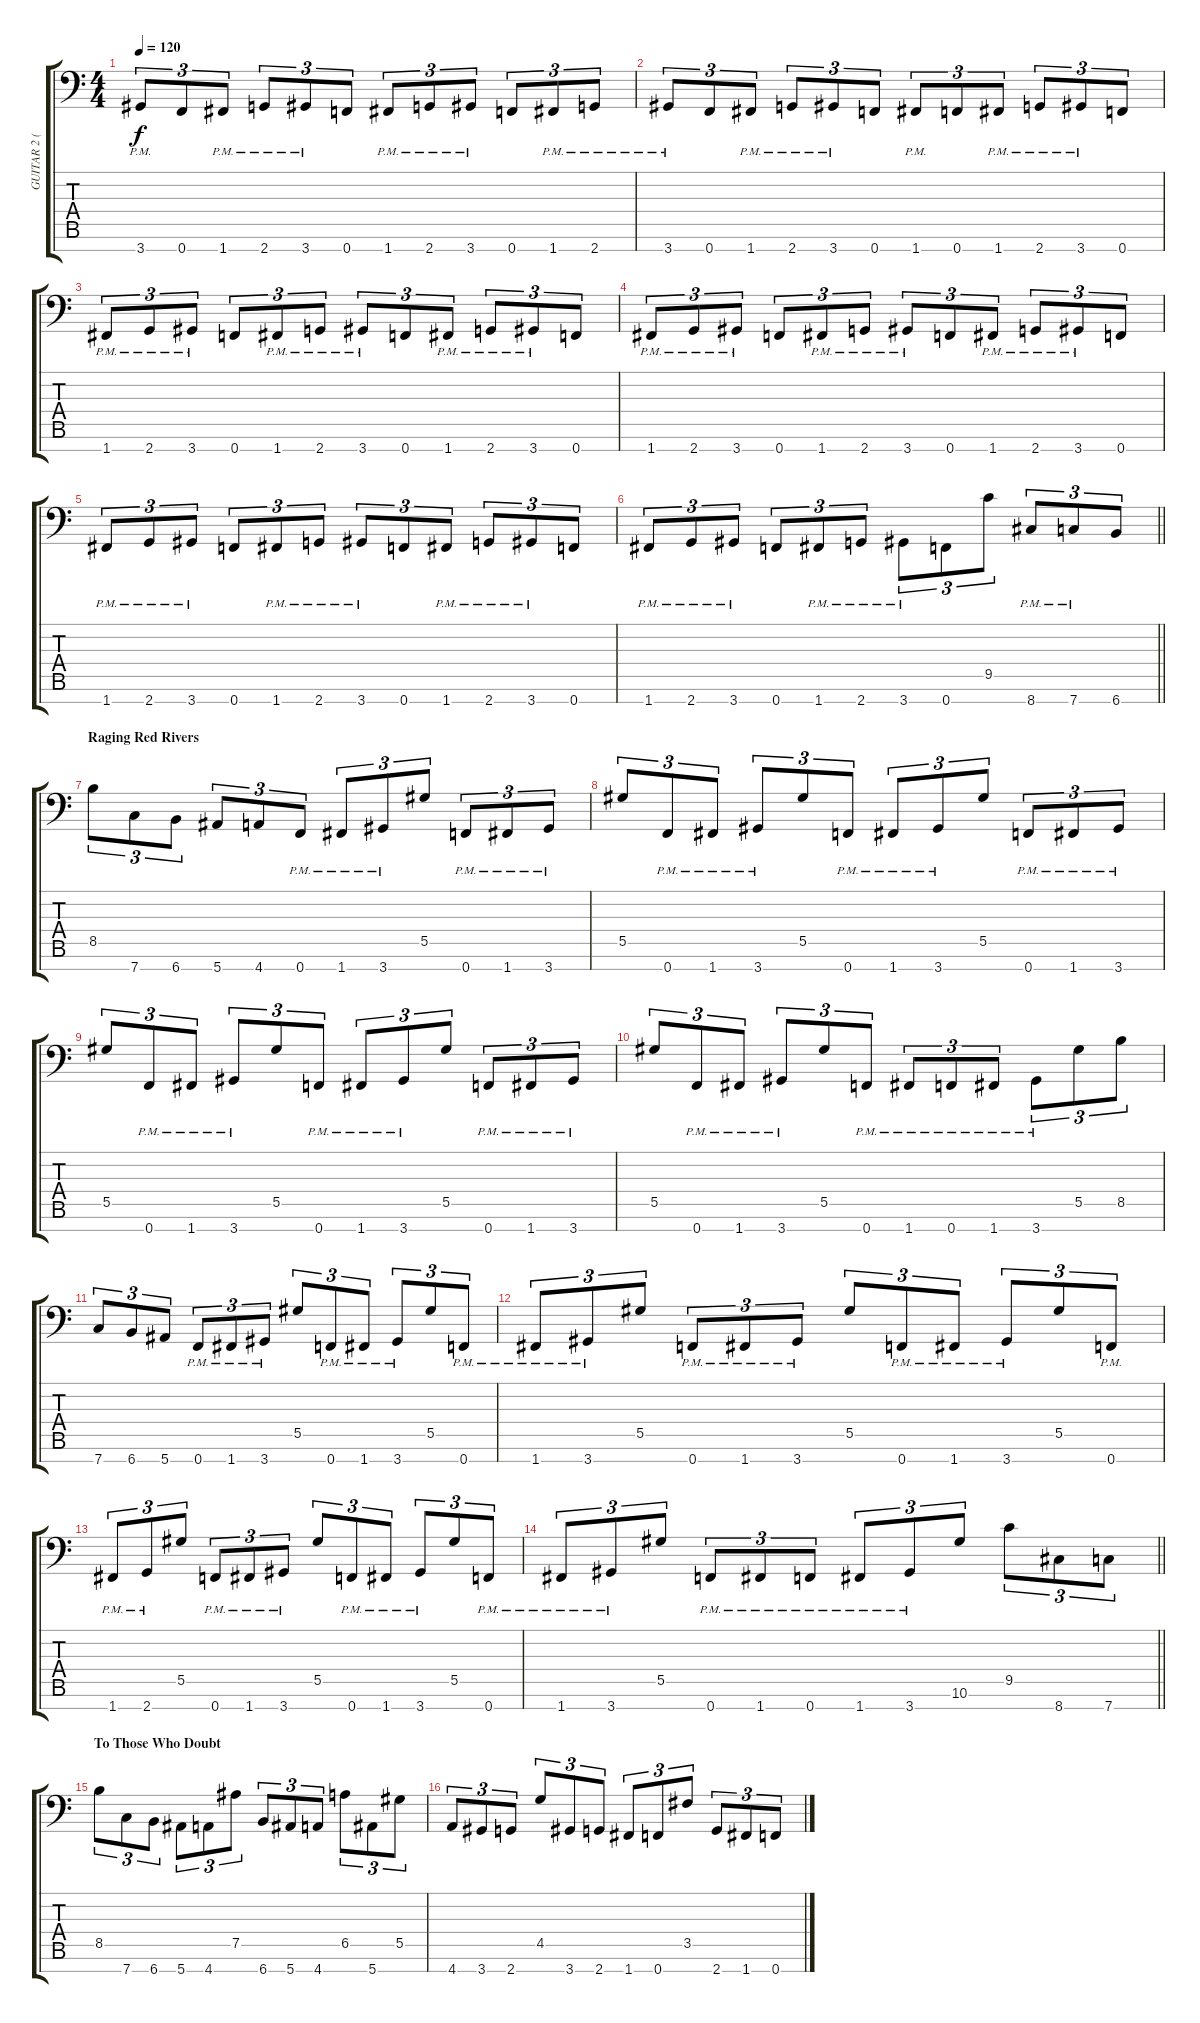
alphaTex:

\track ("GUITAR 2 (Marten Hagstrom)" "GUITAR 2 (") {instrument distortionguitar}
\staff {score tabs}
\tuning (Bb3 F3 Db3 Ab2 Eb2 Bb1 F1) {hide}
\ts (4 4)
\tempo 120
\clef f4
\ks c
3.7{pm}.8{tu (3 2) dy f} 0.7.8{tu (3 2)} 1.7{pm}.8{tu (3 2)} 2.7{pm}.8{tu (3 2)} 3.7{pm}.8{tu (3 2)} 0.7.8{tu (3 2)} 1.7{pm}.8{tu (3 2)} 2.7{pm}.8{tu (3 2)} 3.7{pm}.8{tu (3 2)} 0.7.8{tu (3 2)} 1.7{pm}.8{tu (3 2)} 2.7{pm}.8{tu (3 2)} |
3.7{pm}.8{tu (3 2)} 0.7.8{tu (3 2)} 1.7{pm}.8{tu (3 2)} 2.7{pm}.8{tu (3 2)} 3.7{pm}.8{tu (3 2)} 0.7.8{tu (3 2)} 1.7{pm}.8{tu (3 2)} 0.7.8{tu (3 2)} 1.7{pm}.8{tu (3 2)} 2.7{pm}.8{tu (3 2)} 3.7{pm}.8{tu (3 2)} 0.7.8{tu (3 2)} |
1.7{pm}.8{tu (3 2)} 2.7{pm}.8{tu (3 2)} 3.7{pm}.8{tu (3 2)} 0.7.8{tu (3 2)} 1.7{pm}.8{tu (3 2)} 2.7{pm}.8{tu (3 2)} 3.7{pm}.8{tu (3 2)} 0.7.8{tu (3 2)} 1.7{pm}.8{tu (3 2)} 2.7{pm}.8{tu (3 2)} 3.7{pm}.8{tu (3 2)} 0.7.8{tu (3 2)} |
1.7{pm}.8{tu (3 2)} 2.7{pm}.8{tu (3 2)} 3.7{pm}.8{tu (3 2)} 0.7.8{tu (3 2)} 1.7{pm}.8{tu (3 2)} 2.7{pm}.8{tu (3 2)} 3.7{pm}.8{tu (3 2)} 0.7.8{tu (3 2)} 1.7{pm}.8{tu (3 2)} 2.7{pm}.8{tu (3 2)} 3.7{pm}.8{tu (3 2)} 0.7.8{tu (3 2)} |
1.7{pm}.8{tu (3 2)} 2.7{pm}.8{tu (3 2)} 3.7{pm}.8{tu (3 2)} 0.7.8{tu (3 2)} 1.7{pm}.8{tu (3 2)} 2.7{pm}.8{tu (3 2)} 3.7{pm}.8{tu (3 2)} 0.7.8{tu (3 2)} 1.7{pm}.8{tu (3 2)} 2.7{pm}.8{tu (3 2)} 3.7{pm}.8{tu (3 2)} 0.7.8{tu (3 2)} |
\barLineRight lightlight
1.7{pm}.8{tu (3 2)} 2.7{pm}.8{tu (3 2)} 3.7{pm}.8{tu (3 2)} 0.7.8{tu (3 2)} 1.7{pm}.8{tu (3 2)} 2.7{pm}.8{tu (3 2)} 3.7{pm}.8{tu (3 2)} 0.7.8{tu (3 2)} 9.5.8{tu (3 2)} 8.7{pm}.8{tu (3 2)} 7.7{pm}.8{tu (3 2)} 6.7.8{tu (3 2)} |
\section ("" "Raging Red Rivers")
8.5.8{tu (3 2)} 7.7.8{tu (3 2)} 6.7.8{tu (3 2)} 5.7.8{tu (3 2)} 4.7.8{tu (3 2)} 0.7{pm}.8{tu (3 2)} 1.7{pm}.8{tu (3 2)} 3.7{pm}.8{tu (3 2)} 5.5.8{tu (3 2)} 0.7{pm}.8{tu (3 2)} 1.7{pm}.8{tu (3 2)} 3.7{pm}.8{tu (3 2)} |
5.5.8{tu (3 2)} 0.7{pm}.8{tu (3 2)} 1.7{pm}.8{tu (3 2)} 3.7{pm}.8{tu (3 2)} 5.5.8{tu (3 2)} 0.7{pm}.8{tu (3 2)} 1.7{pm}.8{tu (3 2)} 3.7{pm}.8{tu (3 2)} 5.5.8{tu (3 2)} 0.7{pm}.8{tu (3 2)} 1.7{pm}.8{tu (3 2)} 3.7{pm}.8{tu (3 2)} |
5.5.8{tu (3 2)} 0.7{pm}.8{tu (3 2)} 1.7{pm}.8{tu (3 2)} 3.7{pm}.8{tu (3 2)} 5.5.8{tu (3 2)} 0.7{pm}.8{tu (3 2)} 1.7{pm}.8{tu (3 2)} 3.7{pm}.8{tu (3 2)} 5.5.8{tu (3 2)} 0.7{pm}.8{tu (3 2)} 1.7{pm}.8{tu (3 2)} 3.7{pm}.8{tu (3 2)} |
5.5.8{tu (3 2)} 0.7{pm}.8{tu (3 2)} 1.7{pm}.8{tu (3 2)} 3.7{pm}.8{tu (3 2)} 5.5.8{tu (3 2)} 0.7{pm}.8{tu (3 2)} 1.7{pm}.8{tu (3 2)} 0.7{pm}.8{tu (3 2)} 1.7{pm}.8{tu (3 2)} 3.7{pm}.8{tu (3 2)} 5.5.8{tu (3 2)} 8.5.8{tu (3 2)} |
7.7.8{tu (3 2)} 6.7.8{tu (3 2)} 5.7.8{tu (3 2)} 0.7{pm}.8{tu (3 2)} 1.7{pm}.8{tu (3 2)} 3.7{pm}.8{tu (3 2)} 5.5.8{tu (3 2)} 0.7{pm}.8{tu (3 2)} 1.7{pm}.8{tu (3 2)} 3.7{pm}.8{tu (3 2)} 5.5.8{tu (3 2)} 0.7{pm}.8{tu (3 2)} |
1.7{pm}.8{tu (3 2)} 3.7{pm}.8{tu (3 2)} 5.5.8{tu (3 2)} 0.7{pm}.8{tu (3 2)} 1.7{pm}.8{tu (3 2)} 3.7{pm}.8{tu (3 2)} 5.5.8{tu (3 2)} 0.7{pm}.8{tu (3 2)} 1.7{pm}.8{tu (3 2)} 3.7{pm}.8{tu (3 2)} 5.5.8{tu (3 2)} 0.7{pm}.8{tu (3 2)} |
1.7{pm}.8{tu (3 2)} 2.7{pm}.8{tu (3 2)} 5.5.8{tu (3 2)} 0.7{pm}.8{tu (3 2)} 1.7{pm}.8{tu (3 2)} 3.7{pm}.8{tu (3 2)} 5.5.8{tu (3 2)} 0.7{pm}.8{tu (3 2)} 1.7{pm}.8{tu (3 2)} 3.7{pm}.8{tu (3 2)} 5.5.8{tu (3 2)} 0.7{pm}.8{tu (3 2)} |
\barLineRight lightlight
1.7{pm}.8{tu (3 2)} 3.7{pm}.8{tu (3 2)} 5.5.8{tu (3 2)} 0.7{pm}.8{tu (3 2)} 1.7{pm}.8{tu (3 2)} 0.7{pm}.8{tu (3 2)} 1.7{pm}.8{tu (3 2)} 3.7{pm}.8{tu (3 2)} 10.6.8{tu (3 2)} 9.5.8{tu (3 2)} 8.7.8{tu (3 2)} 7.7.8{tu (3 2)} |
\section ("" "To Those Who Doubt")
8.5.8{tu (3 2)} 7.7.8{tu (3 2)} 6.7.8{tu (3 2)} 5.7.8{tu (3 2)} 4.7.8{tu (3 2)} 7.5.8{tu (3 2)} 6.7.8{tu (3 2)} 5.7.8{tu (3 2)} 4.7.8{tu (3 2)} 6.5.8{tu (3 2)} 5.7.8{tu (3 2)} 5.5.8{tu (3 2)} |
4.7.8{tu (3 2)} 3.7.8{tu (3 2)} 2.7.8{tu (3 2)} 4.5.8{tu (3 2)} 3.7.8{tu (3 2)} 2.7.8{tu (3 2)} 1.7.8{tu (3 2)} 0.7.8{tu (3 2)} 3.5.8{tu (3 2)} 2.7.8{tu (3 2)} 1.7.8{tu (3 2)} 0.7.8{tu (3 2)}
